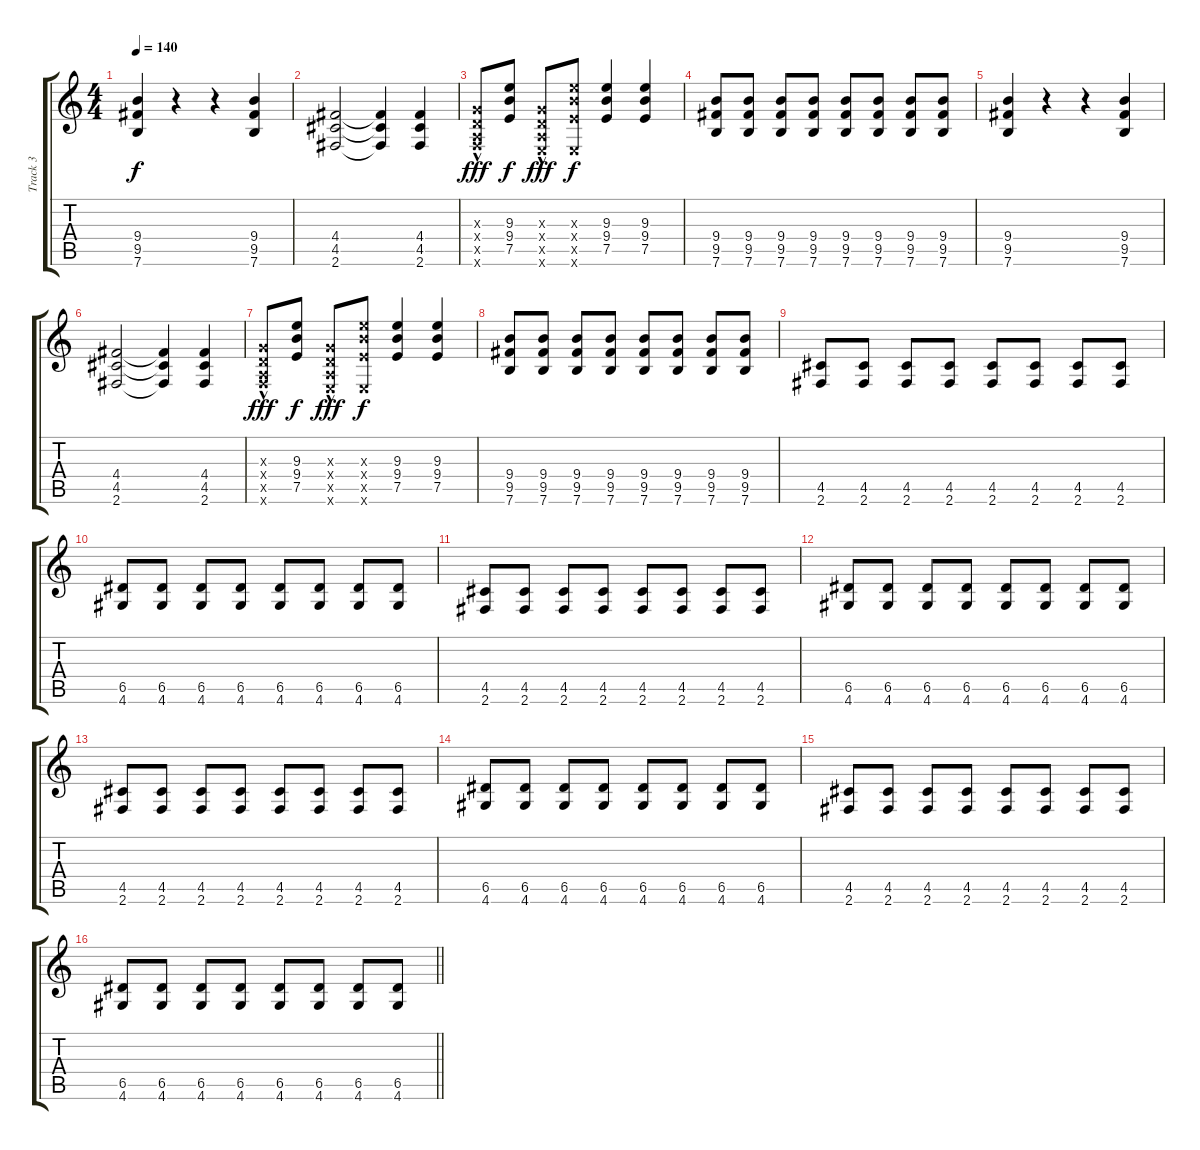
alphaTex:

\track ("Track 3" "Track 3") {instrument distortionguitar}
\staff {score tabs}
\tuning (E4 B3 G3 D3 A2 E2) {hide}
\ts (4 4)
\tempo 140
\clef g2
\ks c
(9.4 9.5 7.6).4{dy f} r.4 r.4 (9.4 9.5 7.6).4 |
(4.4 4.5 2.6).2 (4.4{t} 4.5{t} 2.6{t}).4 (4.4 4.5 2.6).4 |
(0.3{x} 0.4{x} 0.5{x} 1.6{hac x}).8{dy fff} (9.3 9.4 7.5).8{dy f} (0.3{x} 0.4{x} 0.5{x} 0.6{hac x}).8{dy fff} (9.3{x} 9.4{x} 7.5{x} 0.6{x}).8{dy f} (9.3 9.4 7.5).4 (9.3 9.4 7.5).4 |
(9.4 9.5 7.6).8 (9.4 9.5 7.6).8 (9.4 9.5 7.6).8 (9.4 9.5 7.6).8 (9.4 9.5 7.6).8 (9.4 9.5 7.6).8 (9.4 9.5 7.6).8 (9.4 9.5 7.6).8 |
(9.4 9.5 7.6).4 r.4 r.4 (9.4 9.5 7.6).4 |
(4.4 4.5 2.6).2 (4.4{t} 4.5{t} 2.6{t}).4 (4.4 4.5 2.6).4 |
(0.3{x} 0.4{x} 0.5{x} 1.6{hac x}).8{dy fff} (9.3 9.4 7.5).8{dy f} (0.3{x} 0.4{x} 0.5{x} 0.6{hac x}).8{dy fff} (9.3{x} 9.4{x} 7.5{x} 0.6{x}).8{dy f} (9.3 9.4 7.5).4 (9.3 9.4 7.5).4 |
(9.4 9.5 7.6).8 (9.4 9.5 7.6).8 (9.4 9.5 7.6).8 (9.4 9.5 7.6).8 (9.4 9.5 7.6).8 (9.4 9.5 7.6).8 (9.4 9.5 7.6).8 (9.4 9.5 7.6).8 |
(4.5 2.6).8 (4.5 2.6).8 (4.5 2.6).8 (4.5 2.6).8 (4.5 2.6).8 (4.5 2.6).8 (4.5 2.6).8 (4.5 2.6).8 |
(6.5 4.6).8 (6.5 4.6).8 (6.5 4.6).8 (6.5 4.6).8 (6.5 4.6).8 (6.5 4.6).8 (6.5 4.6).8 (6.5 4.6).8 |
(4.5 2.6).8 (4.5 2.6).8 (4.5 2.6).8 (4.5 2.6).8 (4.5 2.6).8 (4.5 2.6).8 (4.5 2.6).8 (4.5 2.6).8 |
(6.5 4.6).8 (6.5 4.6).8 (6.5 4.6).8 (6.5 4.6).8 (6.5 4.6).8 (6.5 4.6).8 (6.5 4.6).8 (6.5 4.6).8 |
(4.5 2.6).8 (4.5 2.6).8 (4.5 2.6).8 (4.5 2.6).8 (4.5 2.6).8 (4.5 2.6).8 (4.5 2.6).8 (4.5 2.6).8 |
(6.5 4.6).8 (6.5 4.6).8 (6.5 4.6).8 (6.5 4.6).8 (6.5 4.6).8 (6.5 4.6).8 (6.5 4.6).8 (6.5 4.6).8 |
(4.5 2.6).8 (4.5 2.6).8 (4.5 2.6).8 (4.5 2.6).8 (4.5 2.6).8 (4.5 2.6).8 (4.5 2.6).8 (4.5 2.6).8 |
\barLineRight lightlight
(6.5 4.6).8 (6.5 4.6).8 (6.5 4.6).8 (6.5 4.6).8 (6.5 4.6).8 (6.5 4.6).8 (6.5 4.6).8 (6.5 4.6).8
